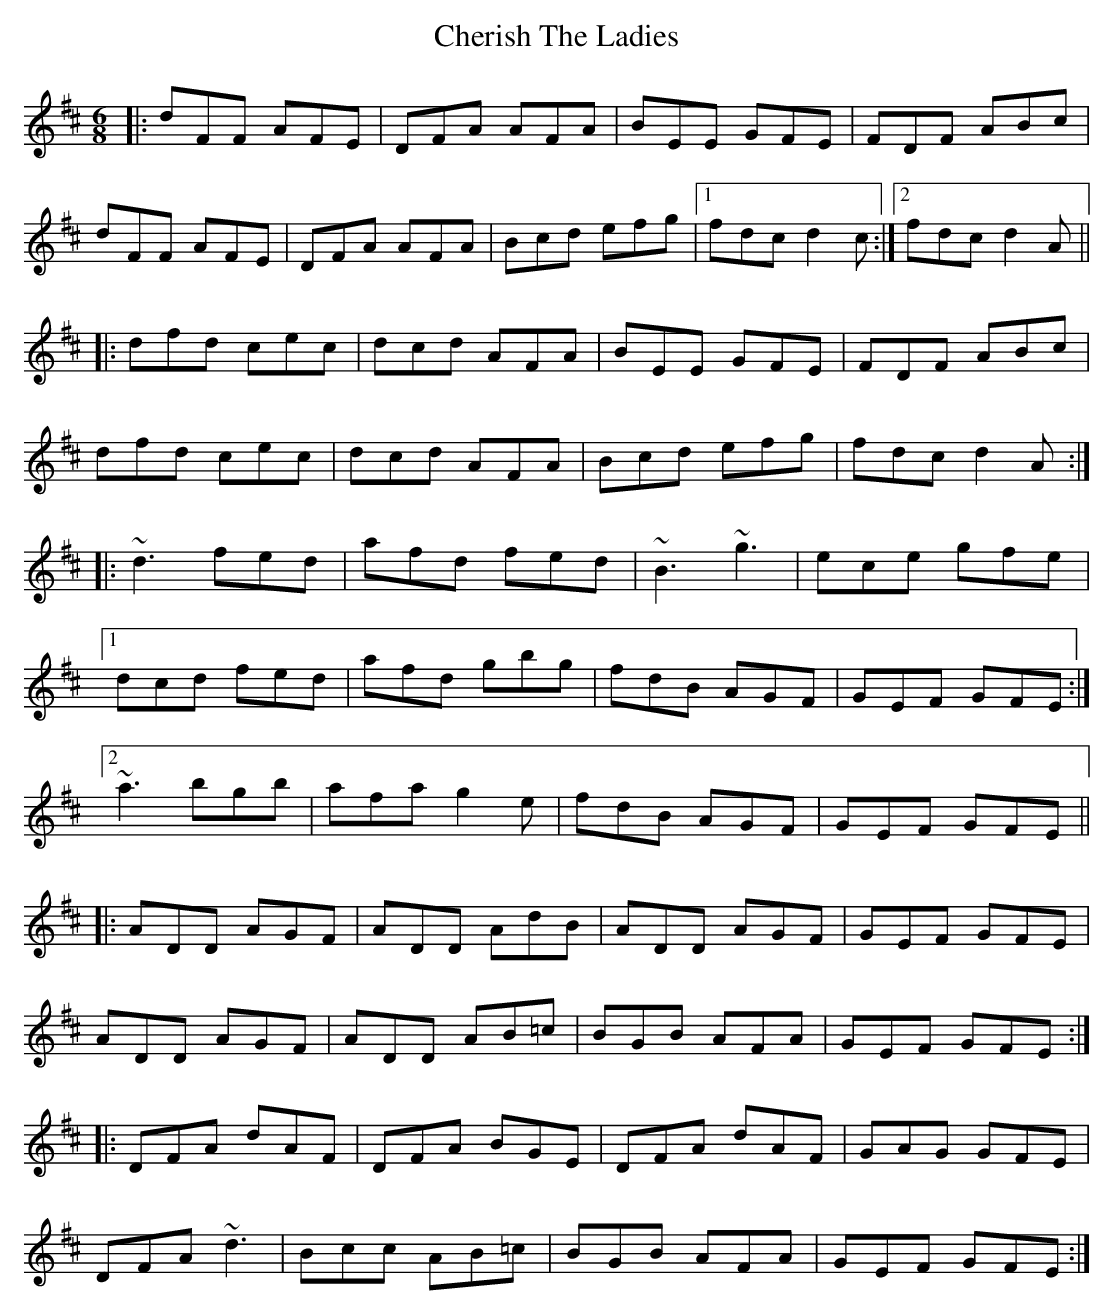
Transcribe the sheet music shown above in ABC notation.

X:1
T: Cherish The Ladies
M: 6/8
L: 1/8
K: Dmaj
|:dFF AFE|DFA AFA|BEE GFE|FDF ABc|
dFF AFE|DFA AFA|Bcd efg|1 fdc d2c:|2 fdc d2A||
|:dfd cec|dcd AFA|BEE GFE|FDF ABc|
dfd cec|dcd AFA|Bcd efg|fdc d2A:|
|:~d3 fed|afd fed|~B3 ~g3|ece gfe|
[1 dcd fed|afd gbg|fdB AGF|GEF GFE:|
[2 ~a3 bgb|afa g2e|fdB AGF|GEF GFE||
|:ADD AGF|ADD AdB|ADD AGF|GEF GFE|
ADD AGF|ADD AB=c|BGB AFA|GEF GFE:|
|:DFA dAF|DFA BGE|DFA dAF|GAG GFE|
DFA ~d3|Bcc AB=c|BGB AFA|GEF GFE:|
